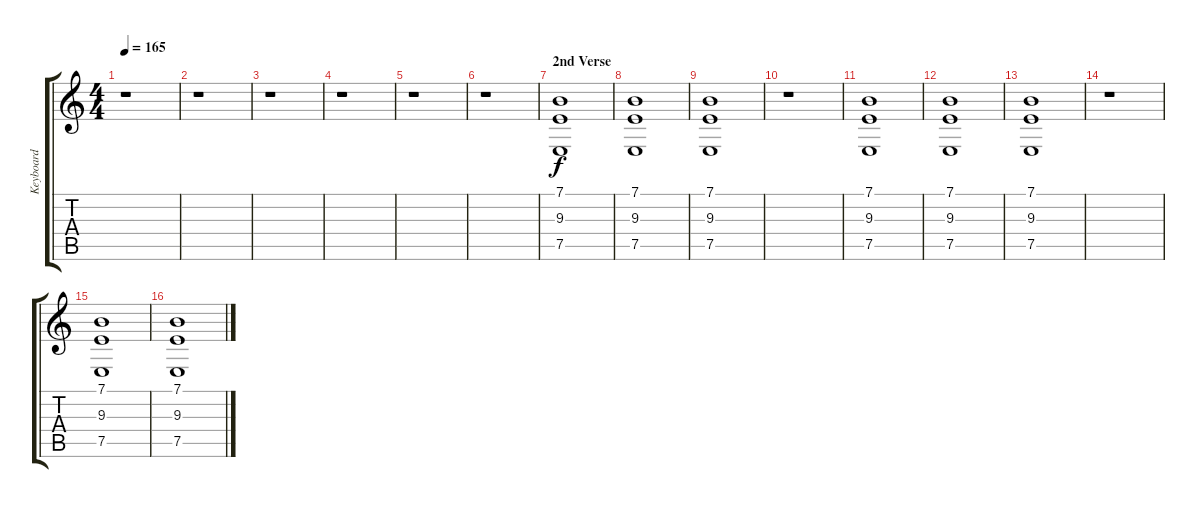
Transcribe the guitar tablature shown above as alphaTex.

\track ("Keyboard" "Keyboard") {instrument choiraahs}
\staff {score tabs}
\tuning (E4 B3 G3 D3 A2 E2) {hide}
\ts (4 4)
\tempo 165
\clef g2
\ks c
r.1{dy f} |
r.1 |
r.1 |
r.1 |
r.1 |
r.1 |
\section ("" "2nd Verse")
(7.1 9.3 7.5).1{volume 12 instrument orchestrahit} |
(7.1 9.3 7.5).1 |
(7.1 9.3 7.5).1 |
r.1 |
(7.1 9.3 7.5).1{volume 12 instrument orchestrahit} |
(7.1 9.3 7.5).1 |
(7.1 9.3 7.5).1 |
r.1 |
(7.1 9.3 7.5).1{volume 12 instrument orchestrahit} |
(7.1 9.3 7.5).1
